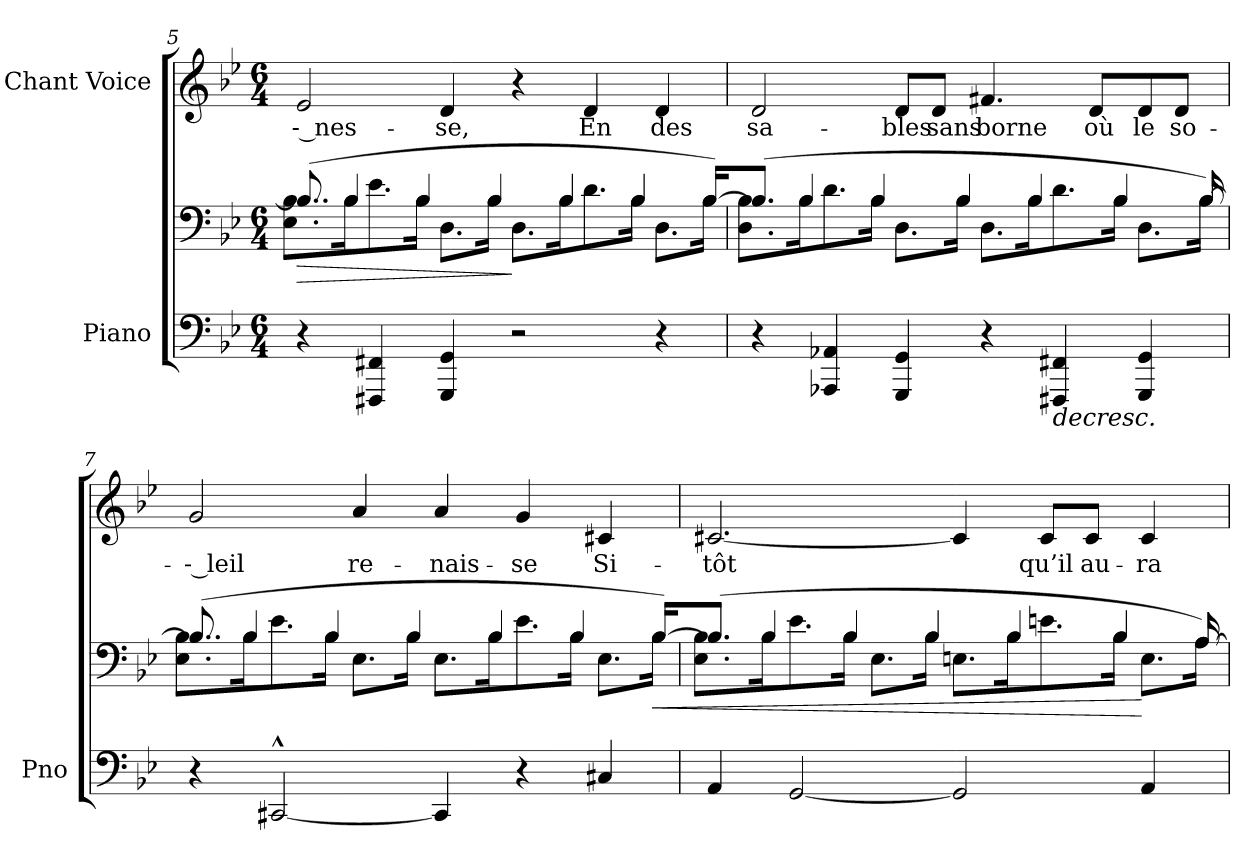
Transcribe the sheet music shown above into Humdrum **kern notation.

**kern	**kern	**dynam	**kern	**text
*part2	*part2	*part2	*part1	*part1
*staff3	*staff2	*staff2/3	*staff1	*staff1
*I"Piano	*	*	*I"Chant Voice	*
*I'Pno	*	*	*	*
*clefF4	*clefF4	*	*clefG2	*
*k[b-e-]	*k[b-e-]	*	*k[b-e-]	*
*M6/4	*M6/4	*	*M6/4	*
=5	=5	=5	=5	=5
!	!	!LO:HP:b	!	!
*	*^	*	*	*
4r	(8.B-/]	8.E-\ 8.B-\L	>	2e-/	-- nes-
.	4B-/	16B-\K	.	.	.
4FFF#X/ 4FF#X/	.	8.e-\	.	.	.
.	4B-/	16B-\Jk	.	.	.
4GGG/ 4GG/	.	8.D\L	.	4d/	-se,
.	4B-/	16B-\Jk	.	.	.
2r	.	8.D\L	]	4r	.
.	4B-/	16B-\K	.	.	.
.	.	8.d\	.	4d/	En
.	4B-/	16B-\Jk	.	.	.
4r	.	8.D\L	.	4d/	des
.	[16B-/KL)	16B-\Jk	.	.	.
=6	=6	=6	=6	=6	=6
4r	(8.B-/J]	8.D\ 8.B-\L	.	2d/	sa-
.	4B-/	16B-\K	.	.	.
4AAA-X/ 4AA-X/	.	8.d\	.	.	.
.	4B-/	16B-\Jk	.	.	.
4GGG/ 4GG/	.	8.D\L	.	8d/L	-bles
.	.	.	.	8d/J	sans
.	4B-/	16B-\Jk	.	.	.
4r	.	8.D\L	.	4.f#X/	borne
.	4B-/	16B-\K	.	.	.
!	!	!	!LO:HP:b=2	!	!
4FFF#X/ 4FF#X/	.	8.d\	>	.	.
.	.	.	.	8d/L	où
.	4B-/	16B-\Jk	.	.	.
4GGG/ 4GG/	.	8.D\L	.	8d/	le
.	.	.	.	8d/J	so-
.	[16B-/)	16B-\Jk	.	.	.
=7	=7	=7	=7	=7	=7
4r	(8.B-/]	8.E-\ 8.B-\L	.	2g/	-- leil
.	4B-/	16B-\K	.	.	.
[2CC#X^^/	.	8.e-\	.	.	.
.	4B-/	16B-\Jk	.	.	.
.	.	8.E-\L	.	4a/	re-
.	4B-/	16B-\Jk	.	.	.
4CC#/]	.	8.E-\L	.	4a/	-nais-
.	4B-/	16B-\K	.	.	.
4r	.	8.e-\	.	4g/	-se
.	4B-/	16B-\Jk	.	.	.
4C#X/	.	8.E-\L	.	4c#X/	Si-
!	!	!	!LO:HP:b	!	!
.	[16B-/KL)	16B-\Jk	<	.	.
=8	=8	=8	=8	=8	=8
4AA/	(8.B-/J]	8.E-\ 8.B-\L	.	[2.c#X/	-tôt
.	4B-/	16B-\K	]	.	.
[2GG/	.	8.e-\	.	.	.
.	4B-/	16B-\Jk	.	.	.
.	.	8.E-\L	.	.	.
.	4B-/	16B-\Jk	.	.	.
2GG/]	.	8.En\L	.	4c#/]	.
.	4B-/	16B-\K	.	.	.
.	.	8.en\	.	8c#/L	qu’il
.	.	.	.	8c#/J	au-
.	4B-/	16B-\Jk	.	.	.
4AA/	.	8.E\L	[	4c#/	-ra
.	[16A/)	16A\Jk	.	.	.
*	*v	*v	*	*	*
=	=	=	=	=
*-	*-	*-	*-	*-
